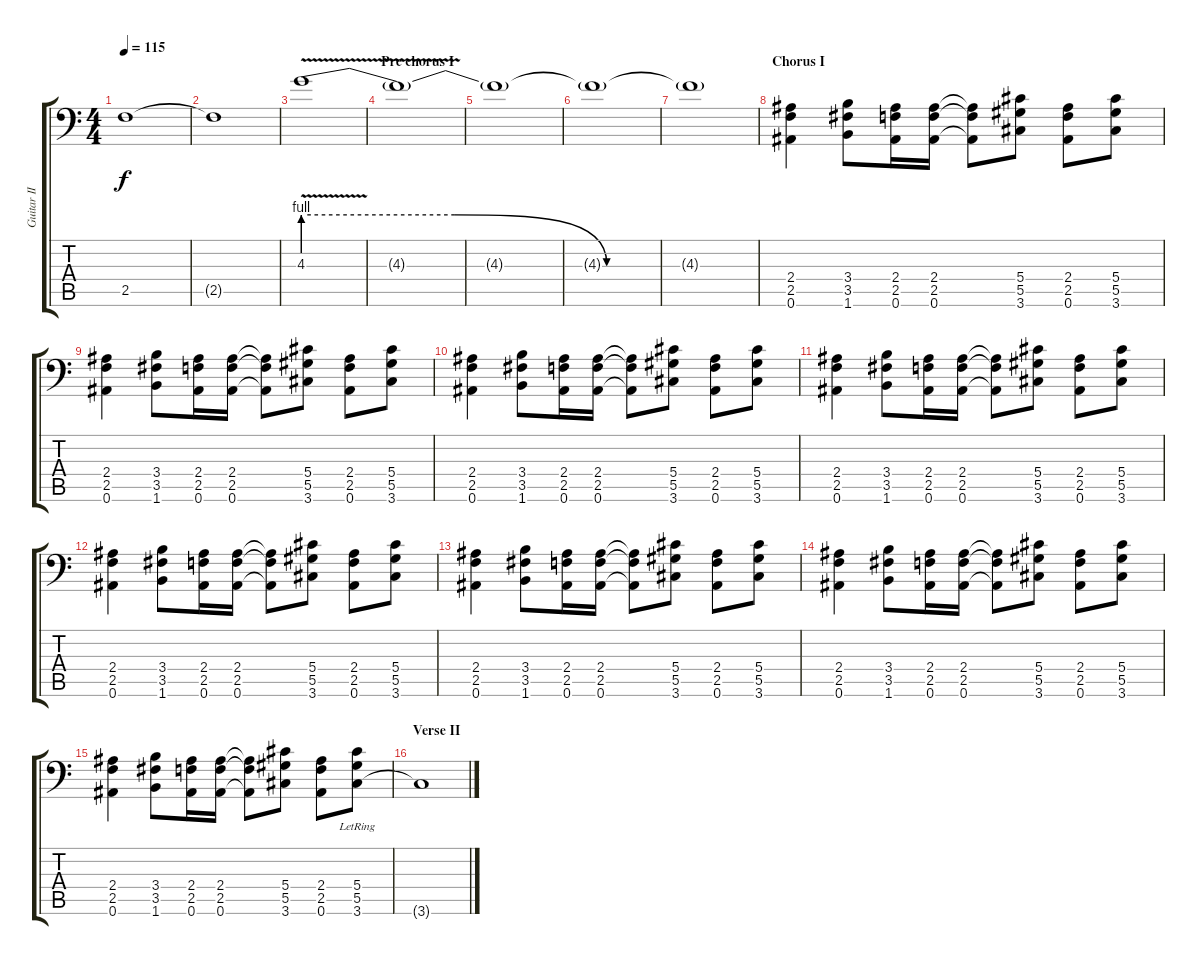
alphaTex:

\track ("Guitar II" "Guitar II") {instrument distortionguitar}
\staff {score tabs}
\tuning (Bb3 F3 Db3 Ab2 Eb2 Bb1) {hide}
\ts (4 4)
\tempo 115
\clef f4
\ks c
2.5{t}.1{dy f} |
2.5{t}.1 |
4.3{be (custom 0 4 20 4 40 0 60 0) v}.1{volume 0} |
\section ("" "Pre chorus I")
4.3{t}.1 |
4.3{t}.1 |
4.3{t}.1 |
4.3{t}.1 |
\section ("" "Chorus I")
(2.4 2.5 0.6).4{volume 14} (3.4 3.5 1.6).8 (2.4 2.5 0.6).16 (2.4 2.5 0.6).16 (2.4{t} 2.5{t} 0.6{t}).8 (5.4 5.5 3.6).8 (2.4 2.5 0.6).8 (5.4 5.5 3.6).8 |
(2.4 2.5 0.6).4 (3.4 3.5 1.6).8 (2.4 2.5 0.6).16 (2.4 2.5 0.6).16 (2.4{t} 2.5{t} 0.6{t}).8 (5.4 5.5 3.6).8 (2.4 2.5 0.6).8 (5.4 5.5 3.6).8 |
(2.4 2.5 0.6).4 (3.4 3.5 1.6).8 (2.4 2.5 0.6).16 (2.4 2.5 0.6).16 (2.4{t} 2.5{t} 0.6{t}).8 (5.4 5.5 3.6).8 (2.4 2.5 0.6).8 (5.4 5.5 3.6).8 |
(2.4 2.5 0.6).4 (3.4 3.5 1.6).8 (2.4 2.5 0.6).16 (2.4 2.5 0.6).16 (2.4{t} 2.5{t} 0.6{t}).8 (5.4 5.5 3.6).8 (2.4 2.5 0.6).8 (5.4 5.5 3.6).8 |
(2.4 2.5 0.6).4 (3.4 3.5 1.6).8 (2.4 2.5 0.6).16 (2.4 2.5 0.6).16 (2.4{t} 2.5{t} 0.6{t}).8 (5.4 5.5 3.6).8 (2.4 2.5 0.6).8 (5.4 5.5 3.6).8 |
(2.4 2.5 0.6).4 (3.4 3.5 1.6).8 (2.4 2.5 0.6).16 (2.4 2.5 0.6).16 (2.4{t} 2.5{t} 0.6{t}).8 (5.4 5.5 3.6).8 (2.4 2.5 0.6).8 (5.4 5.5 3.6).8 |
(2.4 2.5 0.6).4 (3.4 3.5 1.6).8 (2.4 2.5 0.6).16 (2.4 2.5 0.6).16 (2.4{t} 2.5{t} 0.6{t}).8 (5.4 5.5 3.6).8 (2.4 2.5 0.6).8 (5.4 5.5 3.6).8 |
(2.4 2.5 0.6).4 (3.4 3.5 1.6).8 (2.4 2.5 0.6).16 (2.4 2.5 0.6).16 (2.4{t} 2.5{t} 0.6{t}).8 (5.4 5.5 3.6).8 (2.4 2.5 0.6).8 (5.4 5.5 3.6{lr}).8{volume 0} |
\section ("" "Verse II")
3.6{t}.1
